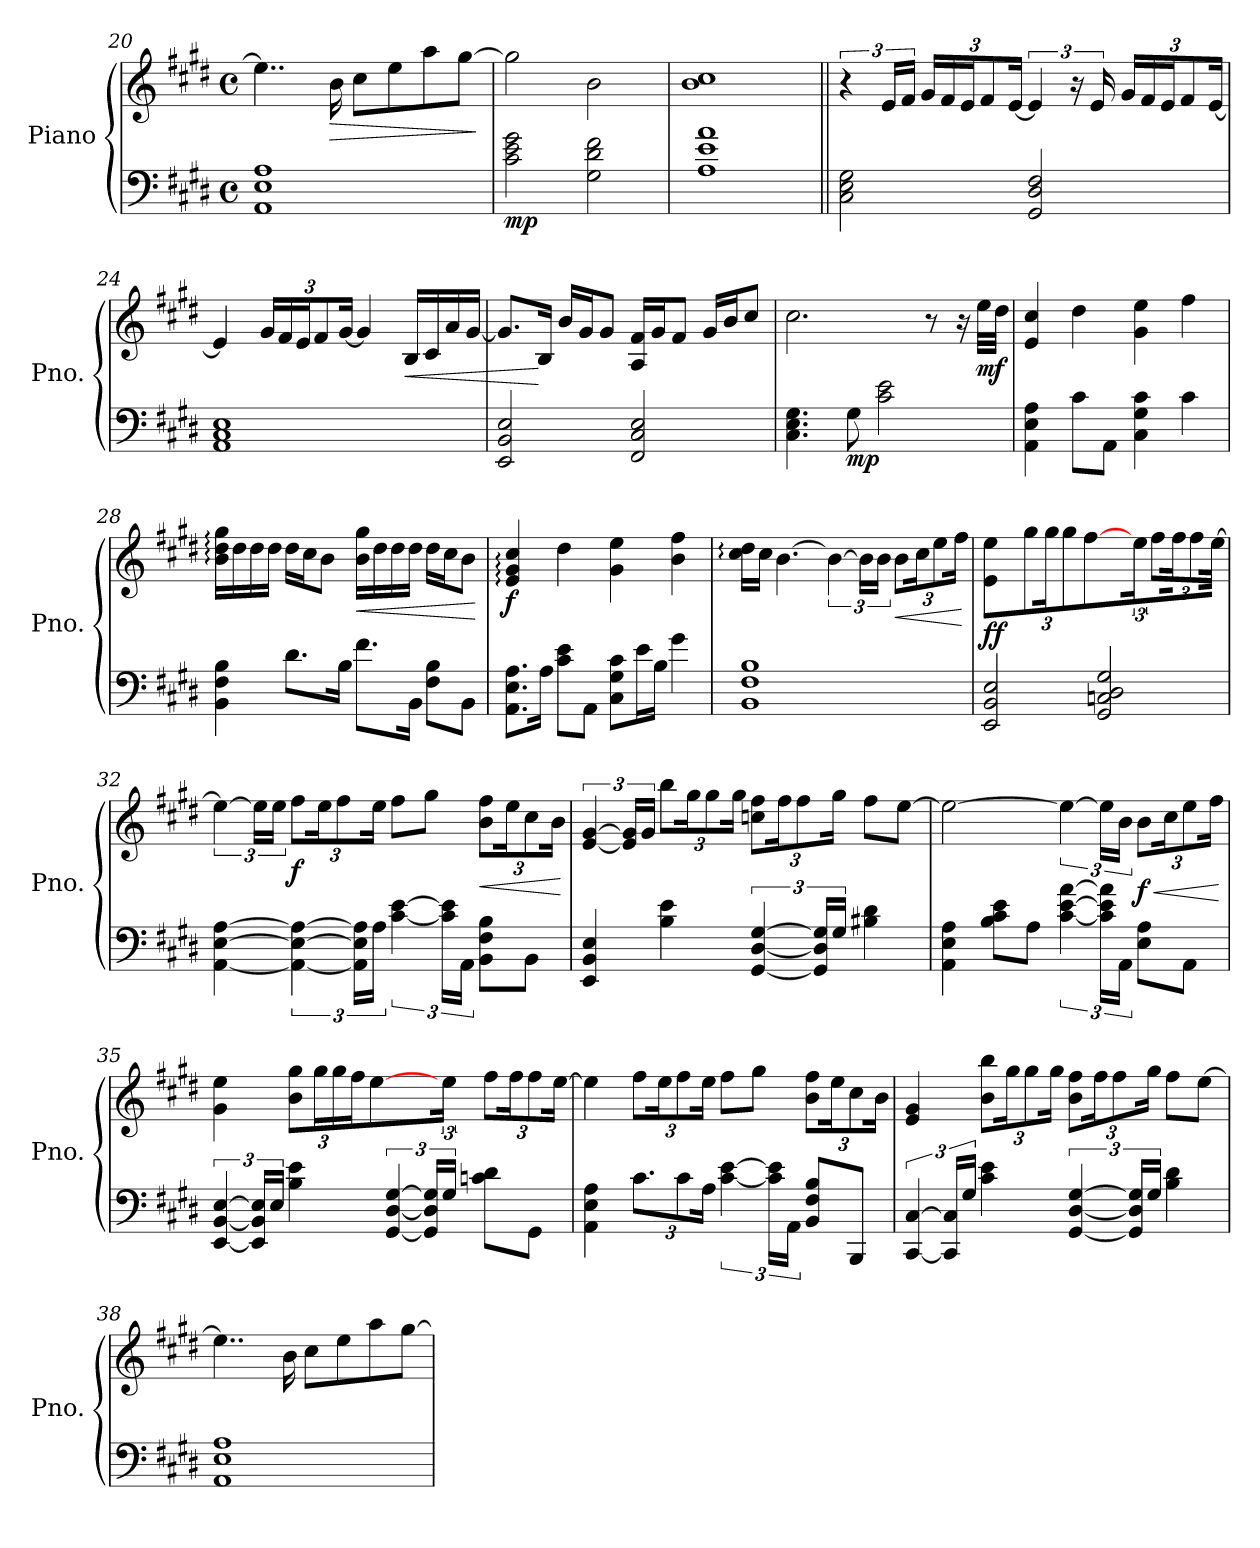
**kern	**kern	**dynam
*part1	*part1	*part1
*staff2	*staff1	*staff1/2
*I"Piano	*	*
*I'Pno.	*	*
!!LO:LB:g=z
*clefF4	*clefG2	*
*k[f#c#g#d#]	*k[f#c#g#d#]	*
*M4/4	*M4/4	*
*met(c)	*met(c)	*
=20	=20	=20
1AA 1E 1A	4..ee\]	.
!	!	!LO:HP:b
.	16b\	>
.	8cc#\L	.
.	8ee\	.
.	8aa\	.
.	[8gg#\J	.
.	.	]
=21	=21	=21
!	!	!LO:DY:b=2
2c#\ 2e\ 2g#\	2gg#\]	mp
2G#\ 2d#\ 2f#\	2b\	.
=22	=22	=22
1A 1e 1a	1b 1cc#	.
!!LO:LB:g=z
=23||	=23||	=23||
2C#\ 2E\ 2G#\	6r	.
.	24e/LL	.
.	24f#/JJ	.
*	*Xbrackettup	*
.	24g#/LL	.
.	24f#/	.
.	24e/J	.
.	12f#/	.
.	[24e/Jk	.
*	*brackettup	*
2GG#/ 2D#/ 2F#/	6e/]	.
.	24r	.
.	24e/	.
*	*Xbrackettup	*
.	24g#/LL	.
.	24f#/	.
.	24e/J	.
.	12f#/	.
.	[24e/Jk	.
=24	=24	=24
1AA 1C# 1E	4e/]	.
.	24g#/LL	.
.	24f#/	.
.	24e/J	.
.	12f#/	.
.	[24g#/Jk	.
.	4g#/]	.
!	!	!LO:HP:b
.	16B/LL	<
.	16c#/	.
.	16a/	.
.	[16g#/JJ	.
!!LO:PB:g=z
=25	=25	=25
2EE/ 2BB/ 2E/	8.g#/L]	.
.	16B/Jk	[
.	16b/LL	.
.	16g#/J	.
.	8g#/J	.
2FF#/ 2C#/ 2E/	16A/ 16f#/LL	.
.	16g#/J	.
.	8f#/J	.
.	16g#/LL	.
.	16b/J	.
.	8cc#/J	.
=26	=26	=26
4.C#\ 4.E\ 4.G#\	2.cc#\	.
!	!	!LO:DY:b=2
8G#\	.	mp
2c#\ 2e\	.	.
.	8r	.
.	16r	.
!	!	!LO:DY:b
.	32ee\LLL	mf
.	32dd#\JJJ	.
!!LO:LB:g=z
=27	=27	=27
4AA\ 4E\ 4A\	4e/ 4cc#/	.
8c#\L	4dd#\	.
8AA\J	.	.
4C#\ 4G#\ 4c#\	4g#\ 4ee\	.
4c#\	4ff#\	.
=28	=28	=28
4BB\ 4F#\ 4B\	16b\: 16dd#\: 16gg#\:LL	.
.	16dd#\	.
.	16dd#\	.
.	16dd#\JJ	.
8.d#\L	16dd#\LL	.
.	16cc#\J	.
.	8b\J	.
16B\Jk	.	.
!	!	!LO:HP:b
8.f#\L	16b\ 16gg#\LL	<
.	16dd#\	.
.	16dd#\	.
16BB\Jk	16dd#\JJ	.
8F#\ 8B\L	16dd#\LL	.
.	16cc#\J	.
8BB\J	8b\J	.
.	.	[
=29	=29	=29
!	!	!LO:DY:b
8.AA\ 8.E\ 8.A\L	4e/: 4g#/: 4cc#/:	f
16A\Jk	.	.
8c#\ 8e\L	4dd#\	.
8AA\J	.	.
8C#\ 8G#\ 8c#\L	4g#\ 4ee\	.
16e\L	.	.
16B\JJ	.	.
4g#\	4b\ 4ff#\	.
!!LO:LB:g=z
=30	=30	=30
1BB 1F# 1B	16cc#\: 16dd#\:LL	.
.	16cc#\JJ	.
.	[4.b\	.
*	*brackettup	*
.	6b\_	.
.	24b\LL]	.
.	24b\JJ	.
*	*Xbrackettup	*
!	!	!LO:HP:b
.	12b\L	<
.	24cc#\K	.
.	12ee\	.
.	24ff#\Jk	.
.	.	[
=31	=31	=31
!	!	!LO:DY:b
2EE/ 2BB/ 2E/	4e/ 4ee/	ff
.	12gg#\L	.
.	24gg#\K	.
.	12gg#\	.
.	[4ff#\	.
2GG#/ 2Cn/ 2D#/ 2G#/	.	.
*	*brackettup	*
.	24ee\JJ	.
.	12ff#\L	.
.	24ff#\K	.
.	12ff#\	.
.	[24ee\Jk	.
!!LO:LB:g=z
=32	=32	=32
[4AA\ [4E\ [4A\	6ee\_	.
.	24ee\LL]	.
.	24ee\JJ	.
*	*Xbrackettup	*
!	!	!LO:DY:b
6AA\_ 6E\_ 6A\_	12ff#\L	f
.	24ee\K	.
.	12ff#\	.
24AA\] 24E\] 24A\]LL	.	.
24A\JJ	24ee\Jk	.
[6c#\ [6e\	8ff#\L	.
.	8gg#\J	.
24c#\] 24e\]LL	.	.
24AA\JJ	.	.
!	!	!LO:HP:b
8BB\ 8F#\ 8B\L	12b\ 12ff#\L	<
.	24ee\K	.
8BB\J	12cc#\	.
.	24b\Jk	.
.	.	[
=33	=33	=33
*	*brackettup	*
4EE/ 4BB/ 4E/	[6e/ [6g#/	.
.	24e/] 24g#/]LL	.
.	24g#/JJ	.
*	*Xbrackettup	*
4B\ 4e\	12bb\L	.
.	24gg#\K	.
.	12gg#\	.
.	24gg#\Jk	.
[6GG#/ [6D#/ [6G#/	12ccn\ 12ff#\L	.
.	24ff#\K	.
.	12ff#\	.
24GG#/] 24D#/] 24G#/]LL	.	.
24G#/JJ	24gg#\Jk	.
4B#X\ 4d#\	8ff#\L	.
.	[8ee\J	.
!!LO:LB:g=z
=34	=34	=34
!	!	!LO:DY:b=2
!	!	!LO:DY:n=1:b=2
!	!	!LO:DY:n=2:b=2
4AA\ 4E\ 4A\	2ee\_	mf mf mf
8B\ 8c#\ 8e\L	.	.
8A\J	.	.
*	*brackettup	*
[6c#\ [6e\ [6a\	6ee\_	.
24c#\] 24e\] 24a\]LL	24ee\LL]	.
24AA\JJ	24b\JJ	.
*	*Xbrackettup	*
!	!	!LO:HP:b
!	!	!LO:DY:n=3:b
8E\ 8A\L	12b\L	< f
.	24cc#\K	.
8AA\J	12ee\	.
.	24ff#\Jk	.
.	.	[
=35	=35	=35
[6EE/ [6BB/ [6E/	4g#\ 4ee\	.
24EE/] 24BB/] 24E/]LL	.	.
24E/JJ	.	.
4B\ 4e\	12b\ 12gg#\L	.
.	24gg#\L	.
.	24gg#\	.
.	24ff#\	.
.	[4ee\	.
[6GG#/ [6D#/ [6G#/	.	.
24GG#/] 24D#/] 24G#/]LL	.	.
*	*brackettup	*
24G#/JJ	24ee\JJ	.
8cn\ 8d#\L	12ff#\L	.
.	24ff#\K	.
8GG#\J	12ff#\	.
.	[24ee\Jk	.
!!LO:PB:g=z
=36	=36	=36
4AA\ 4E\ 4A\	4ee\]	.
*Xbrackettup	*Xbrackettup	*
12.c#\L	12ff#\L	.
.	24ee\K	.
12c#\	12ff#\	.
24A\Jk	24ee\Jk	.
*brackettup	*	*
[6c#\ [6e\	8ff#\L	.
.	8gg#\J	.
24c#\] 24e\]LL	.	.
24AA\JJ	.	.
8BB/ 8F#/ 8B/L	12b\ 12ff#\L	.
.	24ee\K	.
8BBB/J	12cc#\	.
.	24b\Jk	.
=37	=37	=37
[6CC#/ [6C#/	4e/ 4g#/	.
24CC#/] 24C#/]LL	.	.
24G#/JJ	.	.
4c#\ 4e\	12b\ 12bb\L	.
.	24gg#\K	.
.	12gg#\	.
.	24gg#\Jk	.
[6GG#/ [6D#/ [6G#/	12b\ 12ff#\L	.
.	24ff#\K	.
.	12ff#\	.
24GG#/] 24D#/] 24G#/]LL	.	.
24G#/JJ	24gg#\Jk	.
4B\ 4d#\	8ff#\L	.
.	[8ee\J	.
!!LO:LB:g=z
=38	=38	=38
1AA 1E 1A	4..ee\]	.
.	16b\	.
.	8cc#\L	.
.	8ee\	.
.	8aa\	.
.	[8gg#\J	.
=	=	=
*-	*-	*-
